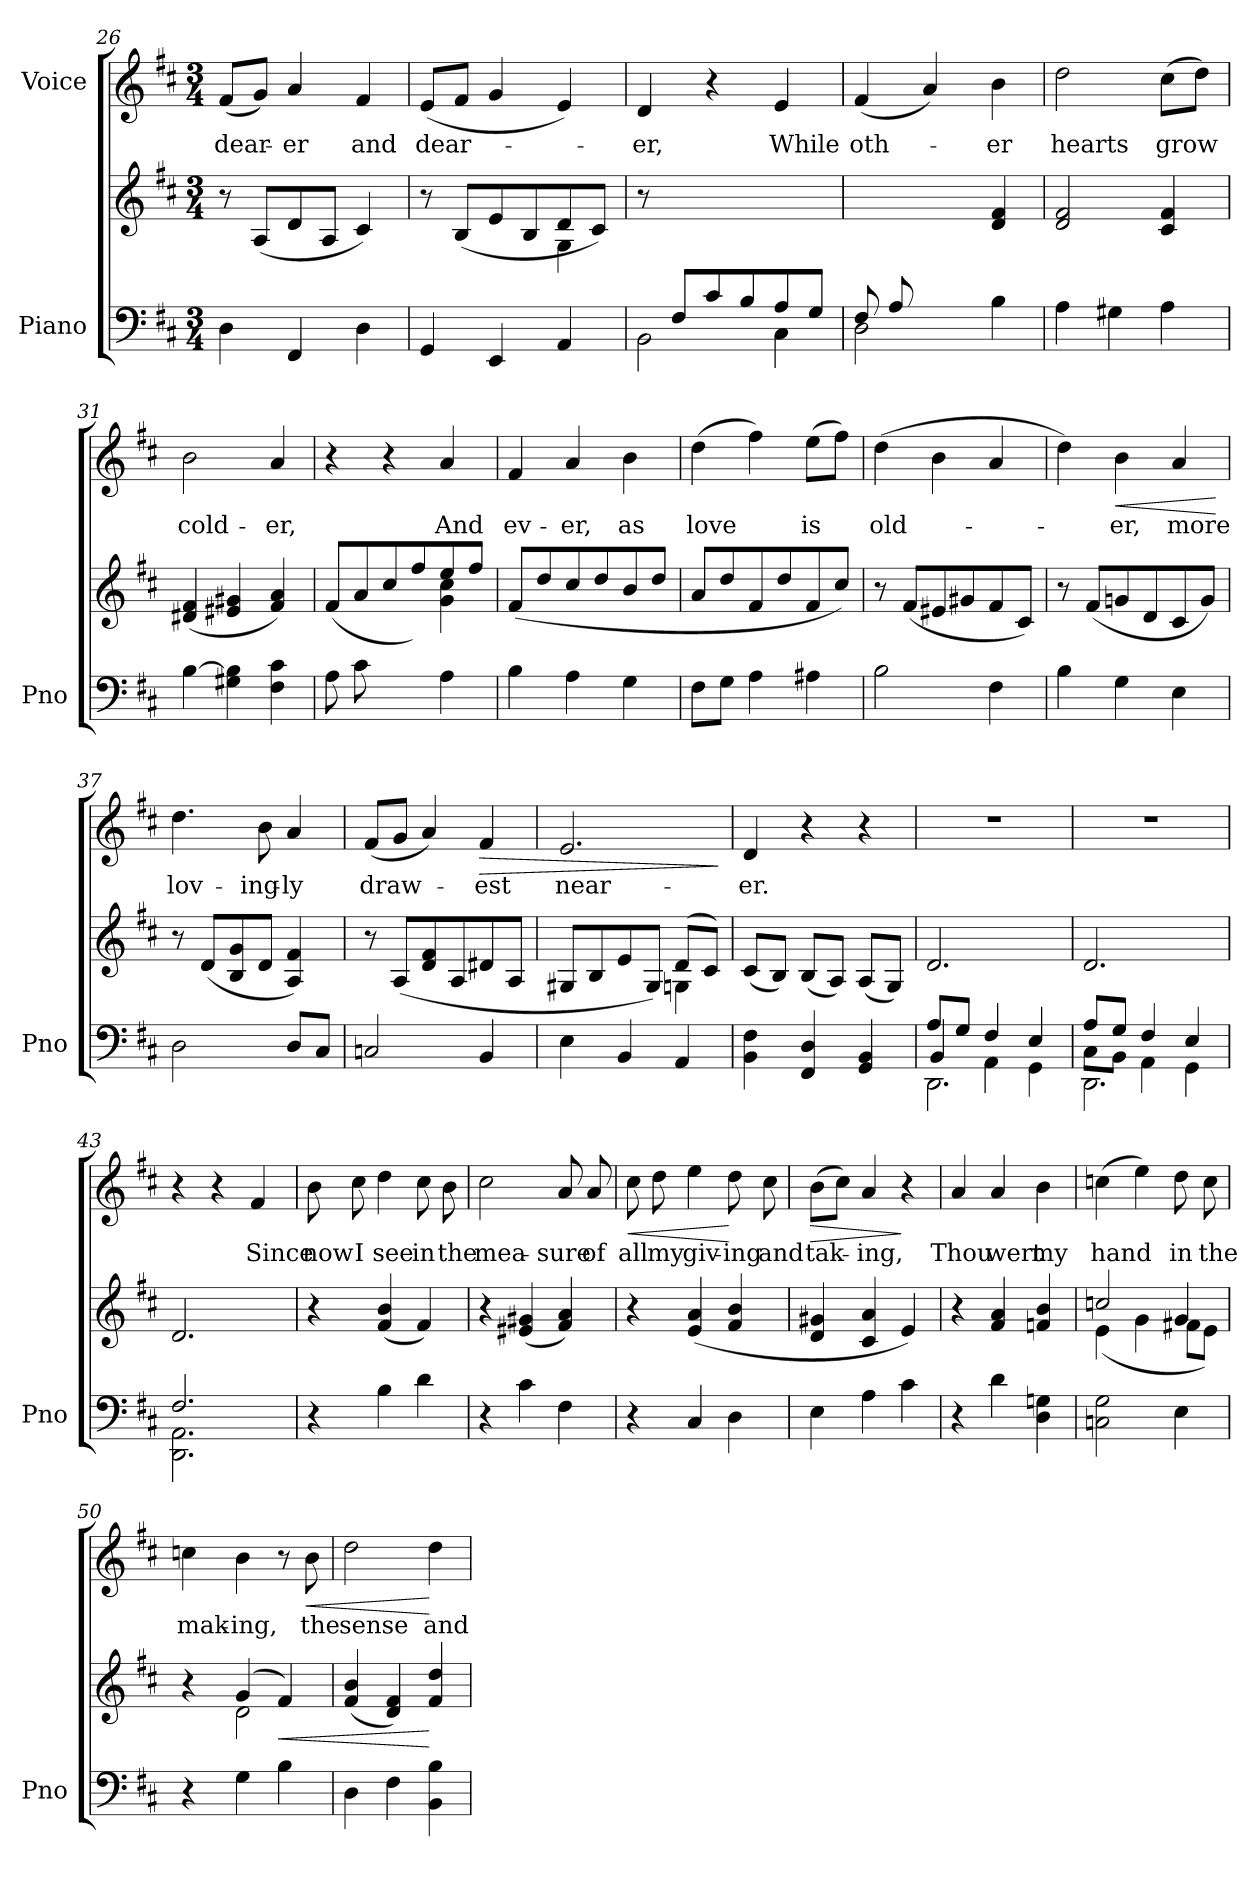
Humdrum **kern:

**kern	**kern	**dynam	**kern	**text	**dynam
*part2	*part2	*part2	*part1	*part1	*part1
*staff3	*staff2	*staff2/3	*staff1	*staff1	*staff1
*I"Piano	*	*	*I"Voice	*	*
*I'Pno	*	*	*	*	*
*clefF4	*clefG2	*	*clefG2	*	*
*k[f#c#]	*k[f#c#]	*	*k[f#c#]	*	*
*M3/4	*M3/4	*	*M3/4	*	*
=26	=26	=26	=26	=26	=26
!	!	!	!	!LO:LY:b	!
4D\	8r	.	(<8f#/L	dear-	.
.	(<8A/L	.	8g/J)	.	.
!	!	!	!	!LO:LY:b	!
4FF#/	8d/	.	4a/	-er	.
.	8A/J	.	.	.	.
!	!	!	!	!LO:LY:b	!
4D\	4c#/)	.	4f#/	and	.
=27	=27	=27	=27	=27	=27
*	*^	*	*	*	*
!	!	!	!	!	!LO:LY:b	!
4GG/	8r	2ryy	.	(>8e/L	dear-	.
.	(>8B/L	.	.	8f#/J	.	.
4EE/	8e/	.	.	4g/	.	.
.	8B/	.	.	.	.	.
4AA/	8d/	4G\	.	4e/)	.	.
.	8c#/J)	.	.	.	.	.
*	*v	*v	*	*	*	*
=28	=28	=28	=28	=28	=28
*^	*	*	*	*	*
!	!	!	!	!	!LO:LY:b	!
8ryy	2BB\	8r	.	4d/	-er,	.
(>8F#/L	.	2ryy	.	.	.	.
8c#/	.	.	.	4r	.	.
8B/	.	.	.	.	.	.
!	!	!	!	!	!LO:LY:b	!
8A/	4C#\	.	.	4e/	While	.
8G/J	.	8ryy	.	.	.	.
=29	=29	=29	=29	=29	=29	=29
!	!	!	!	!	!LO:LY:b	!
8F#/L	2D\	4ryy	.	(<4f#/	oth-	.
8A/	.	.	.	.	.	.
2ryy	.	8d\	.	4a/)	.	.
.	.	8f#\J)	.	.	.	.
!	!	!	!	!	!LO:LY:b	!
.	4B\	4d/ 4f#/	.	4b\	-er	.
=30	=30	=30	=30	=30	=30	=30
!	!	!	!	!	!LO:LY:b	!
*v	*v	*	*	*	*	*
4A\	2d/ 2f#/	.	2dd\	hearts	.
4G#X\	.	.	.	.	.
!	!	!	!	!LO:LY:b	!
4A\	4c#/ 4f#/	.	(>8cc#\L	grow	.
.	.	.	8dd\J)	.	.
!!LO:LB:g=z
=31	=31	=31	=31	=31	=31
!	!	!	!	!LO:LY:b	!
[4B\	(>4d#X/ 4f#/	.	2b\	cold-	.
4G#X\ 4B\]	4e#X/ 4g#X/	.	.	.	.
!	!	!	!	!LO:LY:b	!
4F#\ 4c#\	4f#/ 4a/)	.	4a/	-er,	.
=32	=32	=32	=32	=32	=32
*	*^	*	*	*	*
*	*	*^	*	*	*	*
(<8A\L	(>8f#/L	2ryy	4ryy	.	4r	.	.
8c#\	8a/	.	.	.	.	.	.
4ryy	8cc#/	.	8f#\	.	4r	.	.
.	8ff#/	.	8a\J)	.	.	.	.
!	!	!	!	!	!	!LO:LY:b	!
4A\	8ee/	4g\ 4cc#\	4ryy	.	4a/	And	.
.	8ff#/J)	.	.	.	.	.	.
*	*v	*v	*v	*	*	*	*
=33	=33	=33	=33	=33	=33
!	!	!	!	!LO:LY:b	!
4B\	(<8f#/L	.	4f#/	ev-	.
.	8dd/	.	.	.	.
!	!	!	!	!LO:LY:b	!
4A\	8cc#/	.	4a/	-er,	.
.	8dd/	.	.	.	.
!	!	!	!	!LO:LY:b	!
4G\	8b/	.	4b\	as	.
.	8dd/J	.	.	.	.
=34	=34	=34	=34	=34	=34
!	!	!	!	!LO:LY:b	!
8F#\L	8a/L	.	(>4dd\	love	.
8G\J	8dd/	.	.	.	.
4A\	8f#/	.	4ff#\)	.	.
.	8dd/	.	.	.	.
!	!	!	!	!LO:LY:b	!
4A#X\	8f#/	.	(>8ee\L	is	.
.	8cc#/J)	.	8ff#\J)	.	.
=35	=35	=35	=35	=35	=35
!	!	!	!	!LO:LY:b	!
2B\	8r	.	(>4dd\	old-	.
.	(<8f#/L	.	.	.	.
.	8e#X/	.	4b\	.	.
.	8g#X/	.	.	.	.
4F#\	8f#/	.	4a/	.	.
.	8c#/J)	.	.	.	.
=36	=36	=36	=36	=36	=36
4B\	8r	.	4dd\)	.	.
.	(<8f#/L	.	.	.	.
!	!	!	!	!LO:LY:b	!LO:HP:b
4G\	8gn/	.	4b\	-er,	<
.	8d/	.	.	.	.
!	!	!	!	!LO:LY:b	!
4E\	8c#/	.	4a/	more	.
.	8g/J)	.	.	.	.
.	.	.	.	.	[
!!LO:LB:g=z
=37	=37	=37	=37	=37	=37
!	!	!	!	!LO:LY:b	!
2D\	8r	.	4.dd\	lov-	.
.	(<8d/L	.	.	.	.
.	8B/ 8g/	.	.	.	.
!	!	!	!	!LO:LY:b	!
.	8d/J	.	8b\	-ing-	.
!	!	!	!	!LO:LY:b	!
8D/L	4A/ 4f#/)	.	4a/	-ly	.
8C#/J	.	.	.	.	.
=38	=38	=38	=38	=38	=38
!	!	!	!	!LO:LY:b	!
2Cn/	8r	.	(<8f#/L	draw-	.
.	(<8A/L	.	8g/J	.	.
.	8d/ 8f#/	.	4a/)	.	.
.	8A/	.	.	.	.
!	!	!	!	!LO:LY:b	!LO:HP:b
4BB/	8d#X/	.	4f#/	-est	>
.	8A/J	.	.	.	.
=39	=39	=39	=39	=39	=39
*	*^	*	*	*	*
!	!	!	!	!	!LO:LY:b	!
4E\	8G#X/L	2ryy	.	2.e/	near-	.
.	8B/	.	.	.	.	.
4BB/	8e/	.	.	.	.	.
.	8G#/J)	.	.	.	.	.
4AA/	(>8d/L	4Gn\	.	.	.	.
.	8c#/J)	.	.	.	.	.
*	*v	*v	*	*	*	*
.	.	.	.	.	]
=40	=40	=40	=40	=40	=40
!	!	!	!	!LO:LY:b	!
4BB\ 4F#\	(<8c#/L	.	4d/	-er.	.
.	8B/J)	.	.	.	.
4FF#/ 4D/	(<8B/L	.	4r	.	.
.	8A/J)	.	.	.	.
4GG/ 4BB/	(<8A/L	.	4r	.	.
.	8G/J)	.	.	.	.
=41	=41	=41	=41	=41	=41
*^	*	*	*	*	*
*	*^	*	*	*	*	*
8A/L	4BB/	2.DD\	2.d/	.	2.r	.	.
8G/J	.	.	.	.	.	.	.
4F#/	4AA\	.	.	.	.	.	.
4E/	4GG\	.	.	.	.	.	.
=42	=42	=42	=42	=42	=42	=42	=42
8A/L	8C#\L	2.DD\	2.d/	.	2.r	.	.
8G/J	8BB\J	.	.	.	.	.	.
4F#/	4AA\	.	.	.	.	.	.
4E/	4GG\	.	.	.	.	.	.
*	*v	*v	*	*	*	*	*
!!LO:LB:g=z
=43	=43	=43	=43	=43	=43	=43
2.F#/	2.DD\ 2.AA\	2.d/	.	4r	.	.
.	.	.	.	4r	.	.
!	!	!	!	!	!LO:LY:b	!
.	.	.	.	4f#/	Since	.
*v	*v	*	*	*	*	*
=44	=44	=44	=44	=44	=44
!	!	!	!	!LO:LY:b	!
4r	4r	.	8b\	now	.
!	!	!	!	!LO:LY:b	!
.	.	.	8cc#\	I	.
!	!	!	!	!LO:LY:b	!
4B\	(>4f#/ 4b/	.	4dd\	see	.
!	!	!	!	!LO:LY:b	!
4d\	4f#/)	.	8cc#\	in	.
!	!	!	!	!LO:LY:b	!
.	.	.	8b\	the	.
=45	=45	=45	=45	=45	=45
!	!	!	!	!LO:LY:b	!
4r	4r	.	2cc#\	mea-	.
4c#\	(<4e#X/ 4g#X/	.	.	.	.
!	!	!	!	!LO:LY:b	!
4F#\	4f#/ 4a/)	.	8a/	-sure	.
!	!	!	!	!LO:LY:b	!
.	.	.	8a/	of	.
=46	=46	=46	=46	=46	=46
!	!	!	!	!LO:LY:b	!LO:HP:b
4r	4r	.	8cc#\	all	<
!	!	!	!	!LO:LY:b	!
.	.	.	8dd\	my	.
!	!	!	!	!LO:LY:b	!
4C#/	(<4e/ 4a/	.	4ee\	giv-	.
!	!	!	!	!LO:LY:b	!
4D\	4f#/ 4b/	.	8dd\	-ing	[
!	!	!	!	!LO:LY:b	!
.	.	.	8cc#\	and	.
=47	=47	=47	=47	=47	=47
!	!	!	!	!LO:LY:b	!LO:HP:b
4E\	4d/ 4g#X/	.	(>8b\L	tak-	>
.	.	.	8cc#\J)	.	.
!	!	!	!	!LO:LY:b	!
4A\	4c#/ 4a/	.	4a/	-ing,	.
4c#\	4e/)	.	4r	.	]
=48	=48	=48	=48	=48	=48
!	!	!	!	!LO:LY:b	!
4r	4r	.	4a/	Thou	.
!	!	!	!	!LO:LY:b	!
4d\	4f#/ 4a/	.	4a/	wert	.
!	!	!	!	!LO:LY:b	!
4D\ 4Gn\	4fn/ 4b/	.	4b\	my	.
!!LO:PB:g=z
=49	=49	=49	=49	=49	=49
*	*^	*	*	*	*
!	!	!	!	!	!LO:LY:b	!
2Cn\ 2G\	2ccn/	(<4e\	.	(>4ccn\	hand	.
.	.	4g\	.	4ee\)	.	.
!	!	!	!	!	!LO:LY:b	!
4E\	4g/	8f#X\L	.	8dd\	in	.
!	!	!	!	!	!LO:LY:b	!
.	.	8e\J)	.	8cc\	the	.
=50	=50	=50	=50	=50	=50	=50
!	!	!	!	!	!LO:LY:b	!
4r	4r	4ryy	.	4ccn\	mak-	.
!	!	!	!	!	!LO:LY:b	!
4G\	(>4g/	2d\	.	4b\	-ing,	.
!	!	!	!LO:HP:b	!	!	!
4B\	4f#/)	.	<	8r	.	.
!	!	!	!	!	!LO:LY:b	!LO:HP:b
.	.	.	.	8b\	the	<
*	*v	*v	*	*	*	*
=51	=51	=51	=51	=51	=51
!	!	!	!	!LO:LY:b	!
4D\	(<4f#/ 4b/	.	2dd\	sense	.
4F#\	4d/ 4f#/)	.	.	.	.
!	!	!	!	!LO:LY:b	!
4BB\ 4B\	4f#/ 4dd/	[	4dd\	and	[
=	=	=	=	=	=
*-	*-	*-	*-	*-	*-
